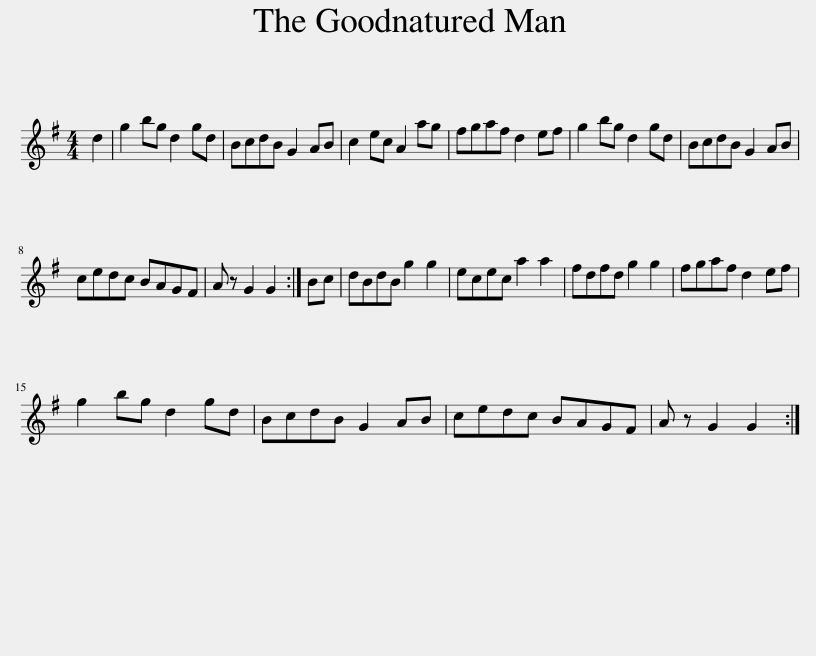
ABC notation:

X:1
L:1/8
M:4/4
I:linebreak $
K:G
V:1 treble
V:1
 d2 | g2 bg d2 gd | BcdB G2 AB | c2 ec A2 ag | fgaf d2 ef | %5
 g2 bg d2 gd | BcdB G2 AB |$ cedc BAGF | A z G2 G2 :| Bc | %10
 dBdB g2 g2 | ecec a2 a2 | fdfd g2 g2 | fgaf d2 ef |$ g2 bg d2 gd | %15
 BcdB G2 AB | cedc BAGF | A z G2 G2 :| %18
